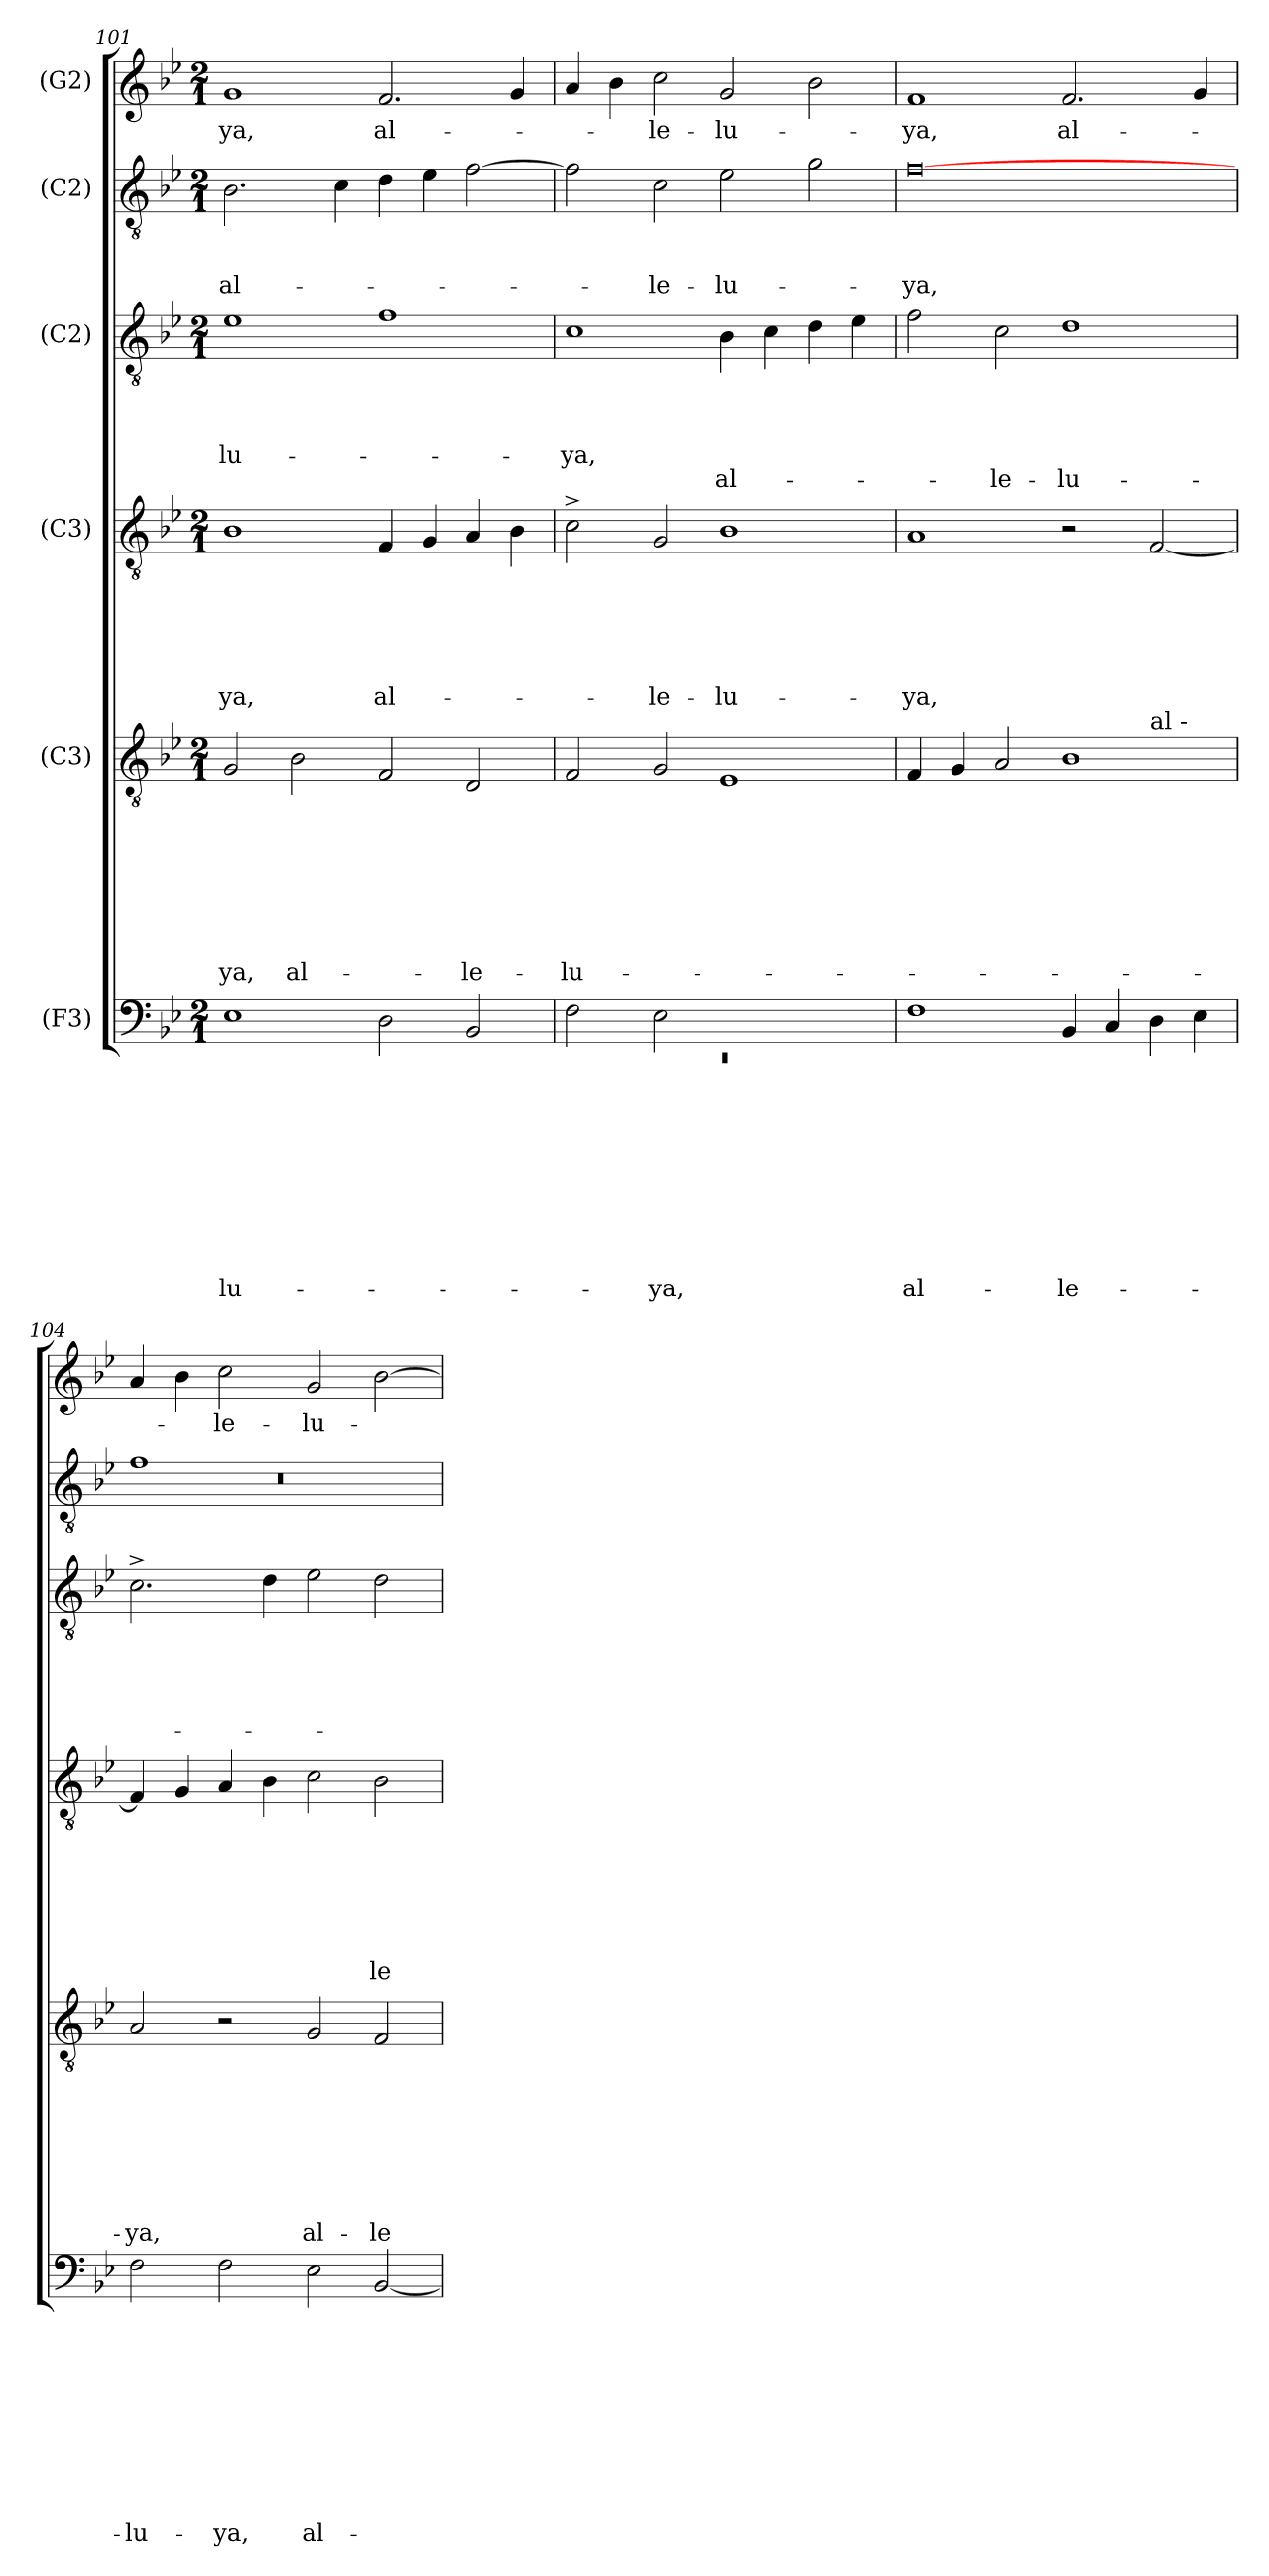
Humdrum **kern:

**kern	**text	**text	**text	**text	**text	**text	**text	**text	**text	**text	**kern	**text	**text	**text	**text	**text	**text	**text	**text	**kern	**text	**text	**text	**text	**text	**text	**text	**kern	**text	**text	**text	**text	**text	**kern	**text	**text	**text	**kern	**text
*part6	*part6	*part6	*part6	*part6	*part6	*part6	*part6	*part6	*part6	*part6	*part5	*part5	*part5	*part5	*part5	*part5	*part5	*part5	*part5	*part4	*part4	*part4	*part4	*part4	*part4	*part4	*part4	*part3	*part3	*part3	*part3	*part3	*part3	*part2	*part2	*part2	*part2	*part1	*part1
*staff6	*staff6	*staff6	*staff6	*staff6	*staff6	*staff6	*staff6	*staff6	*staff6	*staff6	*staff5	*staff5	*staff5	*staff5	*staff5	*staff5	*staff5	*staff5	*staff5	*staff4	*staff4	*staff4	*staff4	*staff4	*staff4	*staff4	*staff4	*staff3	*staff3	*staff3	*staff3	*staff3	*staff3	*staff2	*staff2	*staff2	*staff2	*staff1	*staff1
*I"(F3)	*	*	*	*	*	*	*	*	*	*	*I"(C3)	*	*	*	*	*	*	*	*	*I"(C3)	*	*	*	*	*	*	*	*I"(C2)	*	*	*	*	*	*I"(C2)	*	*	*	*I"(G2)	*
*clefF4	*	*	*	*	*	*	*	*	*	*	*clefGv2	*	*	*	*	*	*	*	*	*clefGv2	*	*	*	*	*	*	*	*clefGv2	*	*	*	*	*	*clefGv2	*	*	*	*clefG2	*
*k[b-e-]	*	*	*	*	*	*	*	*	*	*	*k[b-e-]	*	*	*	*	*	*	*	*	*k[b-e-]	*	*	*	*	*	*	*	*k[b-e-]	*	*	*	*	*	*k[b-e-]	*	*	*	*k[b-e-]	*
*B-:	*	*	*	*	*	*	*	*	*	*	*B-:	*	*	*	*	*	*	*	*	*B-:	*	*	*	*	*	*	*	*B-:	*	*	*	*	*	*B-:	*	*	*	*B-:	*
*M2/1	*	*	*	*	*	*	*	*	*	*	*M2/1	*	*	*	*	*	*	*	*	*M2/1	*	*	*	*	*	*	*	*M2/1	*	*	*	*	*	*M2/1	*	*	*	*M2/1	*
=101	=101	=101	=101	=101	=101	=101	=101	=101	=101	=101	=101	=101	=101	=101	=101	=101	=101	=101	=101	=101	=101	=101	=101	=101	=101	=101	=101	=101	=101	=101	=101	=101	=101	=101	=101	=101	=101	=101	=101
!	!	!	!	!	!	!	!	!	!	!LO:LY:b	!	!	!	!	!	!	!	!	!LO:LY:b	!	!	!	!	!	!	!LO:LY:b	!	!	!	!	!	!LO:LY:b	!	!	!	!	!LO:LY:b	!	!LO:LY:b
1E-	.	.	.	.	.	.	.	.	.	-lu-	2G/	.	.	.	.	.	.	.	-ya,	1B-	.	.	.	.	.	-ya,	.	1e-	.	.	.	-lu-	.	2.B-\	.	.	al-	1g	-ya,
!	!	!	!	!	!	!	!	!	!	!	!	!	!	!	!	!	!	!	!LO:LY:b	!	!	!	!	!	!	!	!	!	!	!	!	!	!	!	!	!	!	!	!
.	.	.	.	.	.	.	.	.	.	.	2B-\	.	.	.	.	.	.	.	al-	.	.	.	.	.	.	.	.	.	.	.	.	.	.	.	.	.	.	.	.
.	.	.	.	.	.	.	.	.	.	.	.	.	.	.	.	.	.	.	.	.	.	.	.	.	.	.	.	.	.	.	.	.	.	4c\	.	.	.	.	.
!	!	!	!	!	!	!	!	!	!	!	!	!	!	!	!	!	!	!	!	!	!	!	!	!	!	!LO:LY:b	!	!	!	!	!	!	!	!	!	!	!	!	!LO:LY:b
2D\	.	.	.	.	.	.	.	.	.	.	2F/	.	.	.	.	.	.	.	.	4F/	.	.	.	.	.	al-	.	1f	.	.	.	.	.	4d\	.	.	.	2.f/	al-
.	.	.	.	.	.	.	.	.	.	.	.	.	.	.	.	.	.	.	.	4G/	.	.	.	.	.	.	.	.	.	.	.	.	.	4e-\	.	.	.	.	.
!	!	!	!	!	!	!	!	!	!	!	!	!	!	!	!	!	!	!	!LO:LY:b	!	!	!	!	!	!	!	!	!	!	!	!	!	!	!	!	!	!	!	!
2BB-/	.	.	.	.	.	.	.	.	.	.	2D/	.	.	.	.	.	.	.	-le-	4A/	.	.	.	.	.	.	.	.	.	.	.	.	.	[>2f\	.	.	.	.	.
.	.	.	.	.	.	.	.	.	.	.	.	.	.	.	.	.	.	.	.	4B-\	.	.	.	.	.	.	.	.	.	.	.	.	.	.	.	.	.	4g/	.
=102	=102	=102	=102	=102	=102	=102	=102	=102	=102	=102	=102	=102	=102	=102	=102	=102	=102	=102	=102	=102	=102	=102	=102	=102	=102	=102	=102	=102	=102	=102	=102	=102	=102	=102	=102	=102	=102	=102	=102
*^	*	*	*	*	*	*	*	*	*	*	*	*	*	*	*	*	*	*	*	*	*	*	*	*	*	*	*	*	*	*	*	*	*	*	*	*	*	*	*
!	!LO:N:vis=1	!	!	!	!	!	!	!	!	!	!	!	!	!	!	!	!	!	!	!LO:LY:b	!	!	!	!	!	!	!	!	!	!	!	!	!LO:LY:b	!	!	!	!	!	!	!
2F\	0rEE	.	.	.	.	.	.	.	.	.	.	2F/	.	.	.	.	.	.	.	-lu-	2c^>\	.	.	.	.	.	.	.	1c	.	.	.	-ya,	.	2f\]	.	.	.	4a/	.
.	.	.	.	.	.	.	.	.	.	.	.	.	.	.	.	.	.	.	.	.	.	.	.	.	.	.	.	.	.	.	.	.	.	.	.	.	.	.	4b-\	.
!	!	!	!	!	!	!	!	!	!	!	!LO:LY:b:rj	!	!	!	!	!	!	!	!	!	!	!	!	!	!	!	!LO:LY:b	!	!	!	!	!	!	!	!	!	!	!LO:LY:b	!	!LO:LY:b
2E-\	.	.	.	.	.	.	.	.	.	.	-ya,	2G/	.	.	.	.	.	.	.	.	2G/	.	.	.	.	.	-le-	.	.	.	.	.	.	.	2c\	.	.	-le-	2cc\	-le-
!	!	!	!	!	!	!	!	!	!	!	!	!	!	!	!	!	!	!	!	!	!	!	!	!	!	!	!LO:LY:b	!	!	!	!	!	!	!LO:LY:b	!	!	!	!LO:LY:b	!	!LO:LY:b
1ryy	.	.	.	.	.	.	.	.	.	.	.	1E-	.	.	.	.	.	.	.	.	1B-	.	.	.	.	.	-lu-	.	4B-\	.	.	.	.	-al-	2e-\	.	.	-lu-	2g/	-lu-
.	.	.	.	.	.	.	.	.	.	.	.	.	.	.	.	.	.	.	.	.	.	.	.	.	.	.	.	.	4c\	.	.	.	.	.	.	.	.	.	.	.
.	.	.	.	.	.	.	.	.	.	.	.	.	.	.	.	.	.	.	.	.	.	.	.	.	.	.	.	.	4d\	.	.	.	.	.	2g\	.	.	.	2b-\	.
.	.	.	.	.	.	.	.	.	.	.	.	.	.	.	.	.	.	.	.	.	.	.	.	.	.	.	.	.	4e-\	.	.	.	.	.	.	.	.	.	.	.
*v	*v	*	*	*	*	*	*	*	*	*	*	*	*	*	*	*	*	*	*	*	*	*	*	*	*	*	*	*	*	*	*	*	*	*	*	*	*	*	*	*
=103	=103	=103	=103	=103	=103	=103	=103	=103	=103	=103	=103	=103	=103	=103	=103	=103	=103	=103	=103	=103	=103	=103	=103	=103	=103	=103	=103	=103	=103	=103	=103	=103	=103	=103	=103	=103	=103	=103	=103
!	!	!	!	!	!	!	!	!	!	!LO:LY:b:rj	!	!	!	!	!	!	!	!	!	!	!	!	!	!	!	!LO:LY:b	!	!	!	!	!	!	!	!	!	!	!LO:LY:b	!	!LO:LY:b
*	*	*	*	*	*	*	*	*	*	*	*^	*	*	*	*	*	*	*	*	*	*	*	*	*	*	*	*	*	*	*	*	*	*	*	*	*	*	*	*
1F	.	.	.	.	.	.	.	.	.	al-	4F/	1.ryy	.	.	.	.	.	.	.	.	1A	.	.	.	.	.	-ya,	.	2f\	.	.	.	.	.	[<0f	.	.	-ya,	1f	-ya,
.	.	.	.	.	.	.	.	.	.	.	4G/	.	.	.	.	.	.	.	.	.	.	.	.	.	.	.	.	.	.	.	.	.	.	.	.	.	.	.	.	.
!	!	!	!	!	!	!	!	!	!	!	!	!	!	!	!	!	!	!	!	!	!	!	!	!	!	!	!	!	!	!	!	!	!	!LO:LY:b	!	!	!	!	!	!
.	.	.	.	.	.	.	.	.	.	.	2A/	.	.	.	.	.	.	.	.	.	.	.	.	.	.	.	.	.	2c\	.	.	.	.	-le-	.	.	.	.	.	.
!	!	!	!	!	!	!	!	!	!	!LO:LY:b:rj	!	!	!	!	!	!	!	!	!	!	!	!	!	!	!	!	!	!	!	!	!	!	!	!LO:LY:b	!	!	!	!	!	!LO:LY:b
4BB-/	.	.	.	.	.	.	.	.	.	-le-	1B-	.	.	.	.	.	.	.	.	.	2r	.	.	.	.	.	.	.	1d	.	.	.	.	-lu-	.	.	.	.	2.f/	al-
4C/	.	.	.	.	.	.	.	.	.	.	.	.	.	.	.	.	.	.	.	.	.	.	.	.	.	.	.	.	.	.	.	.	.	.	.	.	.	.	.	.
!	!	!	!	!	!	!	!	!	!	!	!	!LO:TX:a:t=al -	!	!	!	!	!	!	!	!	!	!	!	!	!	!	!	!	!	!	!	!	!	!	!	!	!	!	!	!
4D\	.	.	.	.	.	.	.	.	.	.	.	2ryy	.	.	.	.	.	.	.	.	[<2F/	.	.	.	.	.	.	.	.	.	.	.	.	.	.	.	.	.	.	.
4E-\	.	.	.	.	.	.	.	.	.	.	.	.	.	.	.	.	.	.	.	.	.	.	.	.	.	.	.	.	.	.	.	.	.	.	.	.	.	.	4g/	.
!!LO:LB:g=z
=104	=104	=104	=104	=104	=104	=104	=104	=104	=104	=104	=104	=104	=104	=104	=104	=104	=104	=104	=104	=104	=104	=104	=104	=104	=104	=104	=104	=104	=104	=104	=104	=104	=104	=104	=104	=104	=104	=104	=104	=104
*	*	*	*	*	*	*	*	*	*	*	*	*	*	*	*	*	*	*	*	*	*	*	*	*	*	*	*	*	*	*	*	*	*	*	*^	*	*	*	*	*
*	*	*	*	*	*	*	*	*	*	*	*	*	*	*	*	*	*	*	*	*	*	*	*	*	*	*	*	*	*	*	*	*	*	*	*	*^	*	*	*	*	*
!	!	!	!	!	!	!	!	!	!	!LO:LY:b:rj	!	!	!	!	!	!	!	!	!	!LO:LY:b	!	!	!	!	!	!	!	!	!	!	!	!	!	!	!	!	!LO:N:vis=1	!	!	!	!	!
*	*	*	*	*	*	*	*	*	*	*	*v	*v	*	*	*	*	*	*	*	*	*	*	*	*	*	*	*	*	*	*	*	*	*	*	*	*	*	*	*	*	*	*
2F\	.	.	.	.	.	.	.	.	.	-lu-	2A/	.	.	.	.	.	.	.	-ya,	4F/]	.	.	.	.	.	.	.	2.c^>\	.	.	.	.	.	4ryy	1f	0r	.	.	.	4a/	.
.	.	.	.	.	.	.	.	.	.	.	.	.	.	.	.	.	.	.	.	4G/	.	.	.	.	.	.	.	.	.	.	.	.	.	1..ryy	.	.	.	.	.	4b-\	.
!	!	!	!	!	!	!	!	!	!	!LO:LY:b:rj	!	!	!	!	!	!	!	!	!	!	!	!	!	!	!	!	!	!	!	!	!	!	!	!	!	!	!	!	!	!	!LO:LY:b
2F\	.	.	.	.	.	.	.	.	.	-ya,	2r	.	.	.	.	.	.	.	.	4A/	.	.	.	.	.	.	.	.	.	.	.	.	.	.	.	.	.	.	.	2cc\	-le-
.	.	.	.	.	.	.	.	.	.	.	.	.	.	.	.	.	.	.	.	4B-\	.	.	.	.	.	.	.	4d\	.	.	.	.	.	.	.	.	.	.	.	.	.
!	!	!	!	!	!	!	!	!	!	!LO:LY:b:rj	!	!	!	!	!	!	!	!	!LO:LY:b	!	!	!	!	!	!	!	!	!	!	!	!	!	!	!	!	!	!	!	!	!	!LO:LY:b
2E-\	.	.	.	.	.	.	.	.	.	al-	2G/	.	.	.	.	.	.	.	al-	2c\	.	.	.	.	.	.	.	2e-\	.	.	.	.	.	.	1ryy	.	.	.	.	2g/	-lu-
!	!	!	!	!	!	!	!	!	!	!	!	!	!	!	!	!	!	!	!LO:LY:b	!	!	!	!	!	!	!	!LO:LY:b	!	!	!	!	!	!	!	!	!	!	!	!	!	!
[<2BB-/	.	.	.	.	.	.	.	.	.	.	2F/	.	.	.	.	.	.	.	-le-	2B-\	.	.	.	.	.	.	le-	2d\	.	.	.	.	.	.	.	.	.	.	.	[>2b-\	.
*	*	*	*	*	*	*	*	*	*	*	*	*	*	*	*	*	*	*	*	*	*	*	*	*	*	*	*	*	*	*	*	*	*	*v	*v	*v	*	*	*	*	*
=	=	=	=	=	=	=	=	=	=	=	=	=	=	=	=	=	=	=	=	=	=	=	=	=	=	=	=	=	=	=	=	=	=	=	=	=	=	=	=
*-	*-	*-	*-	*-	*-	*-	*-	*-	*-	*-	*-	*-	*-	*-	*-	*-	*-	*-	*-	*-	*-	*-	*-	*-	*-	*-	*-	*-	*-	*-	*-	*-	*-	*-	*-	*-	*-	*-	*-
